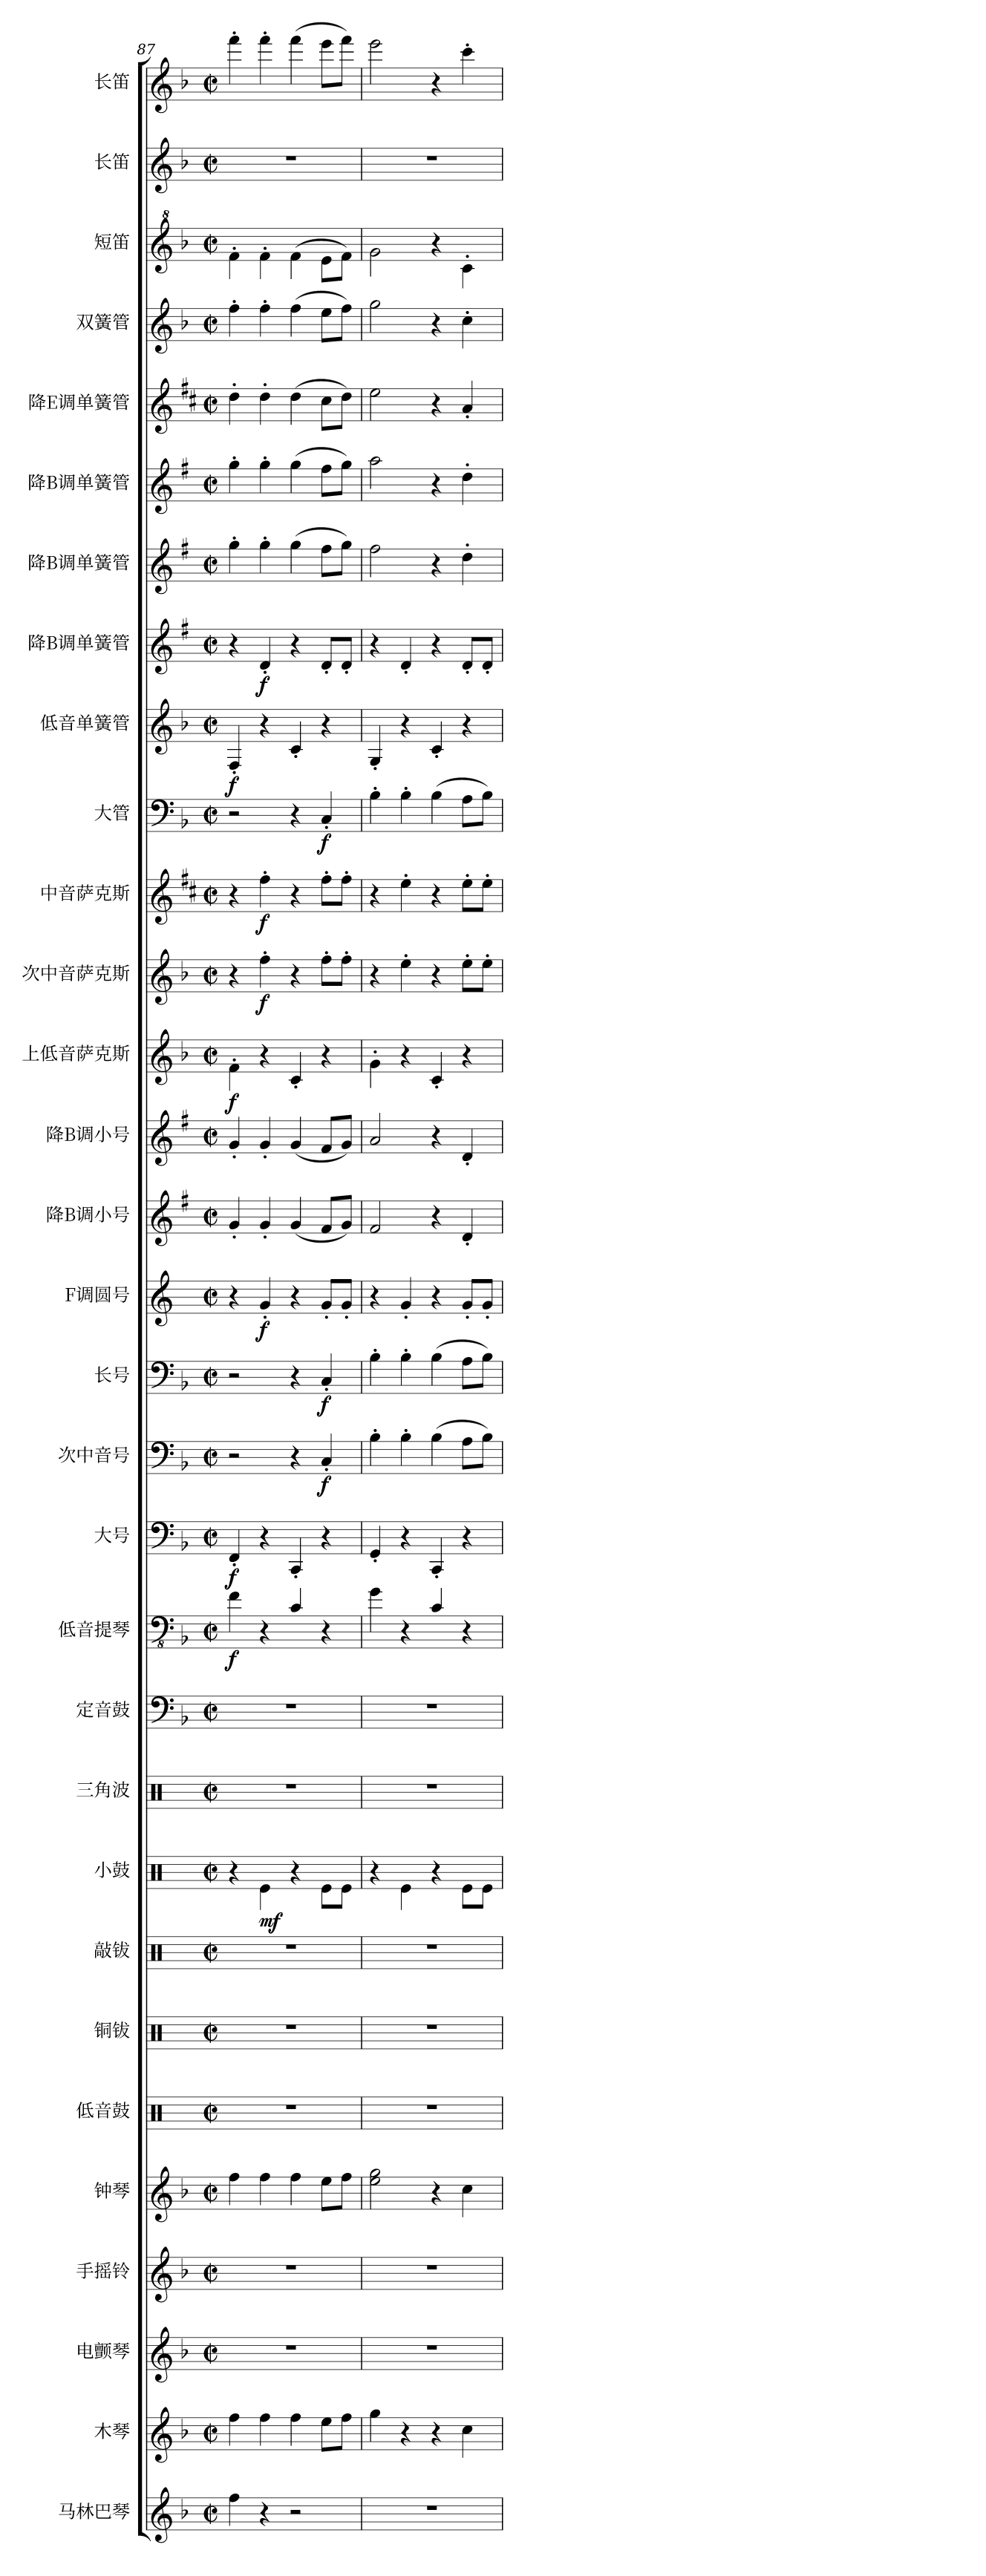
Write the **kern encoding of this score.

**kern	**kern	**kern	**kern	**kern	**kern	**kern	**kern	**kern	**dynam	**kern	**kern	**kern	**dynam	**kern	**dynam	**kern	**dynam	**kern	**dynam	**kern	**dynam	**kern	**kern	**kern	**dynam	**kern	**dynam	**kern	**dynam	**kern	**dynam	**kern	**dynam	**kern	**dynam	**kern	**kern	**kern	**kern	**kern	**kern	**kern
*part31	*part30	*part29	*part28	*part27	*part26	*part25	*part24	*part23	*part23	*part22	*part21	*part20	*part20	*part19	*part19	*part18	*part18	*part17	*part17	*part16	*part16	*part15	*part14	*part13	*part13	*part12	*part12	*part11	*part11	*part10	*part10	*part9	*part9	*part8	*part8	*part7	*part6	*part5	*part4	*part3	*part2	*part1
*staff31	*staff30	*staff29	*staff28	*staff27	*staff26	*staff25	*staff24	*staff23	*staff23	*staff22	*staff21	*staff20	*staff20	*staff19	*staff19	*staff18	*staff18	*staff17	*staff17	*staff16	*staff16	*staff15	*staff14	*staff13	*staff13	*staff12	*staff12	*staff11	*staff11	*staff10	*staff10	*staff9	*staff9	*staff8	*staff8	*staff7	*staff6	*staff5	*staff4	*staff3	*staff2	*staff1
*I"马林巴琴	*I"木琴	*I"电颤琴	*I"手摇铃	*I"钟琴	*I"低音鼓	*I"铜钹	*I"敲钹	*I"小鼓	*	*I"三角波	*I"定音鼓	*I"低音提琴	*	*I"大号	*	*I"次中音号	*	*I"长号	*	*I"F调圆号	*	*I"降B调小号	*I"降B调小号	*I"上低音萨克斯	*	*I"次中音萨克斯	*	*I"中音萨克斯	*	*I"大管	*	*I"低音单簧管	*	*I"降B调单簧管	*	*I"降B调单簧管	*I"降B调单簧管	*I"降E调单簧管	*I"双簧管	*I"短笛	*I"长笛	*I"长笛
!!LO:PB:g=z
*clefG2	*clefG2	*clefG2	*clefG2	*clefG2	*clefX	*clefX	*clefX	*clefX	*	*clefX	*clefF4	*clefFv4	*	*clefF4	*	*clefF4	*	*clefF4	*	*clefG2	*	*clefG2	*clefG2	*clefG2	*	*clefG2	*	*clefG2	*	*clefF4	*	*clefG2	*	*clefG2	*	*clefG2	*clefG2	*clefG2	*clefG2	*clefG^2	*clefG2	*clefG2
*	*ITrd-7c-12	*	*	*ITrd-14c-24	*	*	*	*	*	*	*	*ITrd7c12	*	*	*	*	*	*	*	*ITrd4c7	*	*ITrd1c2	*ITrd1c2	*ITrd12c21	*	*ITrd8c14	*	*ITrd5c9	*	*	*	*ITrd8c14	*	*ITrd1c2	*	*ITrd1c2	*ITrd1c2	*ITrd-2c-3	*	*ITrd-7c-12	*	*
*k[b-]	*k[b-]	*k[b-]	*k[b-]	*k[b-]	*k[]	*k[]	*k[]	*k[]	*	*k[]	*k[b-]	*k[b-]	*	*k[b-]	*	*k[b-]	*	*k[b-]	*	*k[b-]	*	*k[b-]	*k[b-]	*k[b-]	*	*k[b-]	*	*k[b-]	*	*k[b-]	*	*k[b-]	*	*k[b-]	*	*k[b-]	*k[b-]	*k[b-]	*k[b-]	*k[b-]	*k[b-]	*k[b-]
*M2/2	*M2/2	*M2/2	*M2/2	*M2/2	*M2/2	*M2/2	*M2/2	*M2/2	*	*M2/2	*M2/2	*M2/2	*	*M2/2	*	*M2/2	*	*M2/2	*	*M2/2	*	*M2/2	*M2/2	*M2/2	*	*M2/2	*	*M2/2	*	*M2/2	*	*M2/2	*	*M2/2	*	*M2/2	*M2/2	*M2/2	*M2/2	*M2/2	*M2/2	*M2/2
*met(c|)	*met(c|)	*met(c|)	*met(c|)	*met(c|)	*met(c|)	*met(c|)	*met(c|)	*met(c|)	*	*met(c|)	*met(c|)	*met(c|)	*	*met(c|)	*	*met(c|)	*	*met(c|)	*	*met(c|)	*	*met(c|)	*met(c|)	*met(c|)	*	*met(c|)	*	*met(c|)	*	*met(c|)	*	*met(c|)	*	*met(c|)	*	*met(c|)	*met(c|)	*met(c|)	*met(c|)	*met(c|)	*met(c|)	*met(c|)
=87	=87	=87	=87	=87	=87	=87	=87	=87	=87	=87	=87	=87	=87	=87	=87	=87	=87	=87	=87	=87	=87	=87	=87	=87	=87	=87	=87	=87	=87	=87	=87	=87	=87	=87	=87	=87	=87	=87	=87	=87	=87	=87
!	!	!	!	!	!	!	!	!	!	!	!	!	!LO:DY:b	!	!LO:DY:b	!	!	!	!	!	!	!	!	!	!LO:DY:b	!	!	!	!	!	!	!	!LO:DY:b	!	!	!	!	!	!	!	!	!
4ff\	4fff\	1r	1r	4ffff\	1r	1r	1r	4r	.	1r	1r	4FF\	f	4FF'/	f	2r	.	2r	.	4r	.	4f'/	4f'/	4F'\	f	4r	.	4r	.	2r	.	4FF'/	f	4r	.	4ff'\	4ff'\	4ff'\	4ff'\	4fff'\	1r	4fff'\
!	!	!	!	!	!	!	!	!	!LO:DY:b	!	!	!	!	!	!	!	!	!	!	!	!LO:DY:b	!	!	!	!	!	!LO:DY:b	!	!LO:DY:b	!	!	!	!	!	!LO:DY:b	!	!	!	!	!	!	!
4r	4fff\	.	.	4ffff\	.	.	.	4Re\	mf	.	.	4r	.	4r	.	.	.	.	.	4c'/	f	4f'/	4f'/	4r	.	4f'\	f	4a'\	f	.	.	4r	.	4c'/	f	4ff'\	4ff'\	4ff'\	4ff'\	4fff'\	.	4fff'\
2r	4fff\	.	.	4ffff\	.	.	.	4r	.	.	.	4CC/	.	4CC'/	.	4r	.	4r	.	4r	.	(4f/	(4f/	4C'/	.	4r	.	4r	.	4r	.	4C'/	.	4r	.	(4ff\	(4ff\	(4ff\	(4ff\	(4fff\	.	(4fff\
!	!	!	!	!	!	!	!	!	!	!	!	!	!	!	!	!	!LO:DY:b	!	!LO:DY:b	!	!	!	!	!	!	!	!	!	!	!	!LO:DY:b	!	!	!	!	!	!	!	!	!	!	!
.	8eee\L	.	.	8eeee\L	.	.	.	8Re\L	.	.	.	4r	.	4r	.	4C'/	f	4C'/	f	8c'/L	.	8e/L	8e/L	4r	.	8f'\L	.	8a'\L	.	4C'/	f	4r	.	8c'/L	.	8ee\L	8ee\L	8ee\L	8ee\L	8eee\L	.	8eee\L
.	8fff\J	.	.	8ffff\J	.	.	.	8Re\J	.	.	.	.	.	.	.	.	.	.	.	8c'/J	.	8f/J)	8f/J)	.	.	8f'\J	.	8a'\J	.	.	.	.	.	8c'/J	.	8ff\J)	8ff\J)	8ff\J)	8ff\J)	8fff\J)	.	8fff\J)
=88	=88	=88	=88	=88	=88	=88	=88	=88	=88	=88	=88	=88	=88	=88	=88	=88	=88	=88	=88	=88	=88	=88	=88	=88	=88	=88	=88	=88	=88	=88	=88	=88	=88	=88	=88	=88	=88	=88	=88	=88	=88	=88
1r	4ggg\	1r	1r	2eeee\ 2gggg\	1r	1r	1r	4r	.	1r	1r	4GG\	.	4GG'/	.	4B-'\	.	4B-'\	.	4r	.	2e/	2g/	4G'\	.	4r	.	4r	.	4B-'\	.	4GG'/	.	4r	.	2ee\	2gg\	2gg\	2gg\	2ggg\	1r	2eee\
.	4r	.	.	.	.	.	.	4Re\	.	.	.	4r	.	4r	.	4B-'\	.	4B-'\	.	4c'/	.	.	.	4r	.	4e'\	.	4g'\	.	4B-'\	.	4r	.	4c'/	.	.	.	.	.	.	.	.
.	4r	.	.	4r	.	.	.	4r	.	.	.	4CC/	.	4CC'/	.	(4B-\	.	(4B-\	.	4r	.	4r	4r	4C'/	.	4r	.	4r	.	(4B-\	.	4C'/	.	4r	.	4r	4r	4r	4r	4r	.	4r
.	4ccc\	.	.	4cccc\	.	.	.	8Re\L	.	.	.	4r	.	4r	.	8A\L	.	8A\L	.	8c'/L	.	4c'/	4c'/	4r	.	8e'\L	.	8g'\L	.	8A\L	.	4r	.	8c'/L	.	4cc'\	4cc'\	4cc'/	4cc'\	4ccc'\	.	4ccc'\
.	.	.	.	.	.	.	.	8Re\J	.	.	.	.	.	.	.	8B-\J)	.	8B-\J)	.	8c'/J	.	.	.	.	.	8e'\J	.	8g'\J	.	8B-\J)	.	.	.	8c'/J	.	.	.	.	.	.	.	.
=	=	=	=	=	=	=	=	=	=	=	=	=	=	=	=	=	=	=	=	=	=	=	=	=	=	=	=	=	=	=	=	=	=	=	=	=	=	=	=	=	=	=
*-	*-	*-	*-	*-	*-	*-	*-	*-	*-	*-	*-	*-	*-	*-	*-	*-	*-	*-	*-	*-	*-	*-	*-	*-	*-	*-	*-	*-	*-	*-	*-	*-	*-	*-	*-	*-	*-	*-	*-	*-	*-	*-
